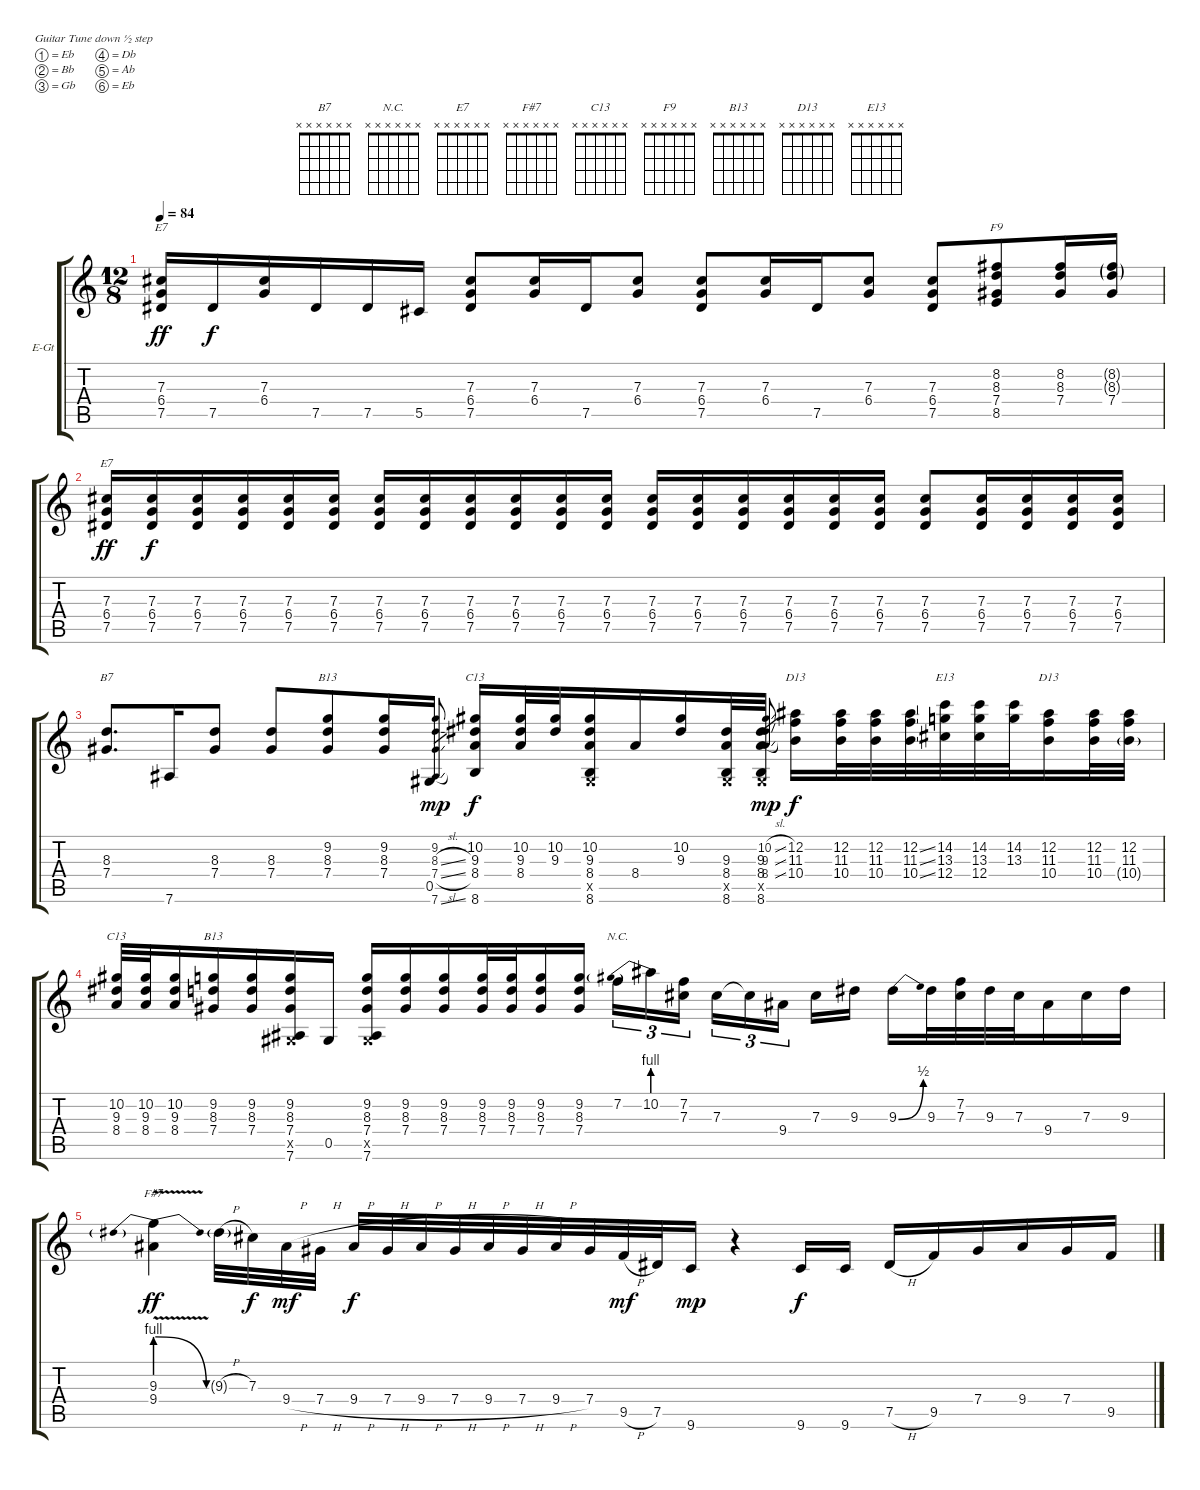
\bracketExtendMode groupsimilarinstruments
\firstSystemTrackNameOrientation horizontal
\otherSystemsTrackNameOrientation horizontal
\track ("Guitar" "E-Gt") {instrument overdrivenguitar}
\staff {score tabs}
\tuning (Eb4 Bb3 Gb3 Db3 Ab2 Eb2)
\chord ("B7" x x x x x x)
\chord ("N.C." x x x x x x)
\chord ("E7" x x x x x x)
\chord ("F#7" x x x x x x)
\chord ("C13" x x x x x x)
\chord ("F9" x x x x x x)
\chord ("B13" x x x x x x)
\chord ("D13" x x x x x x)
\chord ("E13" x x x x x x)
\ts (12 8)
\tempo 84
\clef g2
\ks c
(7.3 6.4 7.5).16{ch "E7" dy ff} 7.5.16{dy f} (7.3 6.4).16 7.5.16 7.5.16 5.5.16 (7.3 6.4 7.5).8 (7.3 6.4).16 7.5.16 (7.3 6.4).8 (7.3 6.4 7.5).8 (7.3 6.4).16 7.5.16 (7.3 6.4).8 (7.3 6.4 7.5).8 (8.2 8.3 7.4 8.5).8{ch "F9"} (8.2 8.3 7.4).16 (8.2{g} 8.3{g} 7.4).16 |
(7.3 6.4 7.5).16{ch "E7" dy ff} (7.3 6.4 7.5).16{dy f} (7.3 6.4 7.5).16 (7.3 6.4 7.5).16 (7.3 6.4 7.5).16 (7.3 6.4 7.5).16 (7.3 6.4 7.5).16 (7.3 6.4 7.5).16 (7.3 6.4 7.5).16 (7.3 6.4 7.5).16 (7.3 6.4 7.5).16 (7.3 6.4 7.5).16 (7.3 6.4 7.5).16 (7.3 6.4 7.5).16 (7.3 6.4 7.5).16 (7.3 6.4 7.5).16 (7.3 6.4 7.5).16 (7.3 6.4 7.5).16 (7.3 6.4 7.5).8 (7.3 6.4 7.5).16 (7.3 6.4 7.5).16 (7.3 6.4 7.5).16 (7.3 6.4 7.5).16 |
(8.3 7.4).8{d ch "B7"} 7.6.16 (8.3 7.4).8 (8.3 7.4).8 (9.2 8.3 7.4).8{ch "B13"} (9.2 8.3 7.4).16 0.5.16 (9.2 8.3{sl} 7.4{sl} 7.6{sl}).8{gr dy mp} (10.2 9.3 8.4 8.6).16{ch "C13" dy f} (10.2 9.3 8.4).32 (10.2 9.3).32 (10.2 9.3 8.4 0.5{x} 8.6).16 8.4.16 (10.2 9.3).16 (9.3 8.4 0.5{x} 8.6).32 (9.3 8.4 0.5{x} 8.6).32 (10.2{sl} 9.3{sl} 8.4{sl}).8{gr dy mp} (12.2 11.3 10.4).16{ch "D13" dy f} (12.2 11.3 10.4).32 (12.2 11.3 10.4).32 (12.2{ss} 11.3{ss} 10.4{ss}).32 (14.2 13.3 12.4).32{ch "E13"} (14.2 13.3 12.4).32 (14.2 13.3).32 (12.2 11.3 10.4).16{ch "D13"} (12.2 11.3 10.4).32 (12.2 11.3 10.4{g}).32 |
(10.2 9.3 8.4).32{ch "C13"} (10.2 9.3 8.4).32 (10.2 9.3 8.4).16 (9.2 8.3 7.4).16{ch "B13"} (9.2 8.3 7.4).16 (9.2 8.3 7.4 0.5{x} 7.6).16 0.5.16 (9.2 8.3 7.4 0.5{x} 7.6).16 (9.2 8.3 7.4).16 (9.2 8.3 7.4).16 (9.2 8.3 7.4).32 (9.2 8.3 7.4).32 (9.2 8.3 7.4).16 (9.2 8.3 7.4).16 7.2.16{tu (3 2) ch "N.C."} 10.2{be (prebend 0 4 60 4)}.16{tu (3 2)} (7.2 7.3).16{tu (3 2)} 7.3.16{tu (3 2)} 7.3{t}.16{tu (3 2)} 9.4.16{tu (3 2)} 7.3.16 9.3.16 9.3{be (bend 0 0 60 2)}.16 9.3.32 (7.2 7.3).32 9.3.32 7.3.32 9.4.16 7.3.16 9.3.16 |
(9.3{be (prebendrelease 0 4 60 0)} 9.4{v}).4{ch "F#7" dy ff} 9.3{h g}.32 7.3.32{dy f} 9.4{h}.32{dy mf} 7.4{h}.32 9.4{h}.32{dy f} 7.4{h}.32 9.4{h}.32 7.4{h}.32 9.4{h}.32 7.4{h}.32 9.4{h}.32 7.4.32 9.5{h}.32{dy mf} 7.5.32 9.6.16{dy mp} r.4 9.6.16{dy f} 9.6.16 7.5{h}.16 9.5.16 7.4.16 9.4.16 7.4.16 9.5.16
